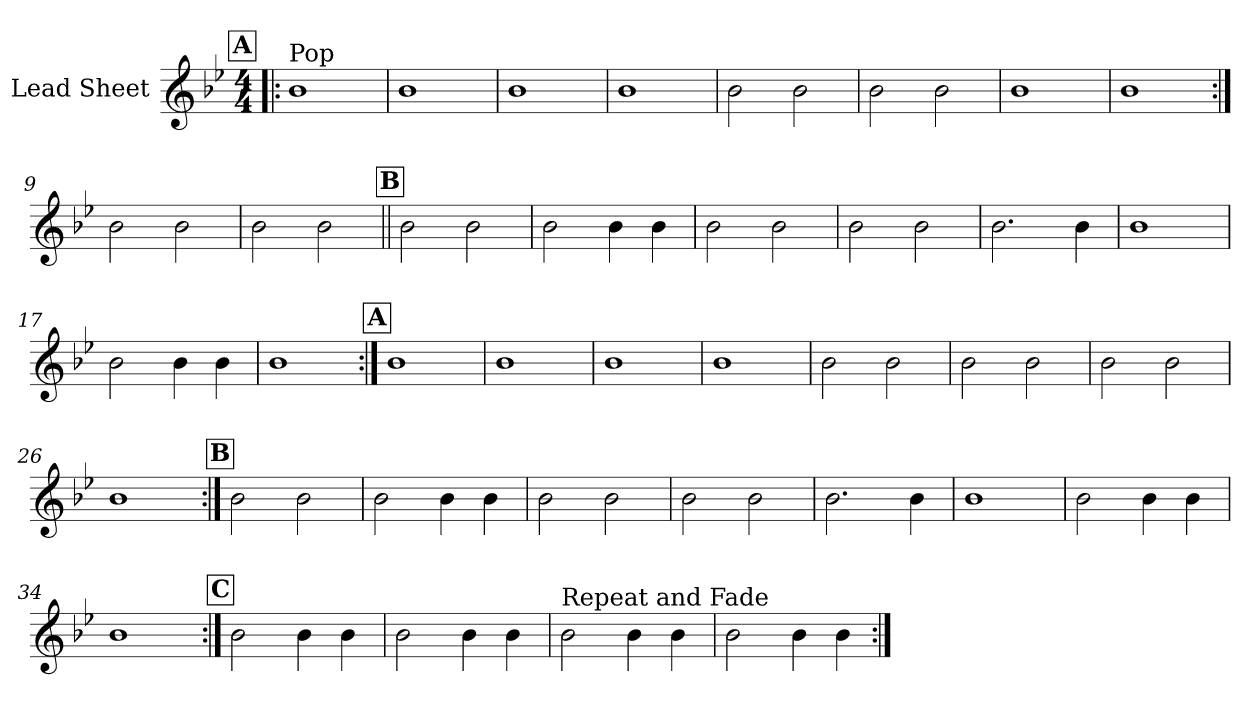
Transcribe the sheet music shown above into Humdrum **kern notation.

**kern
*part1
*staff1
*I"Lead Sheet
*clefG2
*k[b-e-]
*g:
*M4/4
*MM72
!!LO:REH:place=s1:a:fs=14:t=A
=1!|:
!LO:TX:a:t=Pop
1b-
=2
1b-
=3
1b-
=4
1b-
!!LO:LB:g=z
=5
2b-\
2b-\
=6
2b-\
2b-\
=7
1b-
=8
1b-
!!LO:LB:g=z
=9:|!
2b-\
2b-\
=10
2b-\
2b-\
!!LO:LB:g=z
!!LO:REH:place=s1:a:fs=14:t=B
=11||
2b-\
2b-\
=12
2b-\
4b-\
4b-\
=13
2b-\
2b-\
=14
2b-\
2b-\
!!LO:LB:g=z
=15
2.b-\
4b-\
=16
1b-
=17
2b-\
4b-\
4b-\
=18
1b-
!!LO:LB:g=z
!!LO:REH:place=s1:a:fs=14:t=A
=19:|!
1b-
=20
1b-
=21
1b-
=22
1b-
!!LO:LB:g=z
=23
2b-\
2b-\
=24
2b-\
2b-\
=25
2b-\
2b-\
=26
1b-
!!LO:LB:g=z
!!LO:REH:place=s1:a:fs=14:t=B
=27:|!
2b-\
2b-\
=28
2b-\
4b-\
4b-\
=29
2b-\
2b-\
=30
2b-\
2b-\
!!LO:LB:g=z
=31
2.b-\
4b-\
=32
1b-
=33
2b-\
4b-\
4b-\
=34
1b-
!!LO:LB:g=z
!!LO:REH:place=s1:a:fs=14:t=C
=35:|!
2b-\
4b-\
4b-\
=36
2b-\
4b-\
4b-\
=37
!LO:TX:a:t=Repeat and Fade
2b-\
4b-\
4b-\
=38
2b-\
4b-\
4b-\
=:|!
*-
